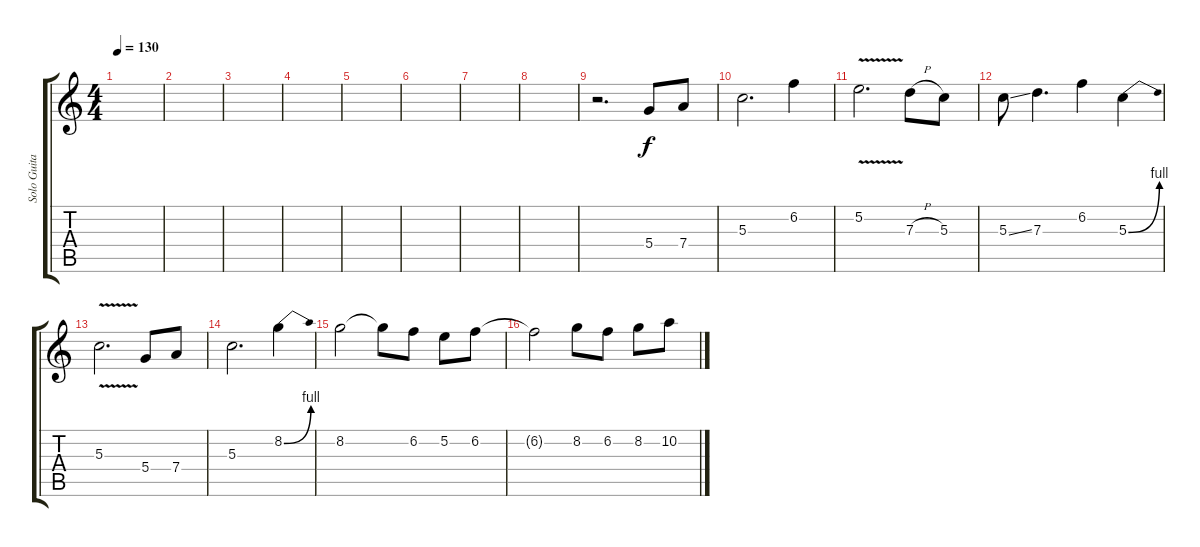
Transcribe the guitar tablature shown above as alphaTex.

\track ("Solo Guitar" "Solo Guita") {instrument overdrivenguitar}
\staff {score tabs}
\tuning (E4 B3 G3 D3 A2 E2) {hide}
\ts (4 4)
\tempo 130
\clef g2
\ks c
|
|
|
|
|
|
|
|
r.2{d} 5.4.8 7.4.8 |
5.3.2{d} 6.2.4 |
5.2{v}.2{d} 7.3{h}.8 5.3.8 |
5.3{ss}.8 7.3.4{d} 6.2.4 5.3{be (bend 0 0 60 4)}.4 |
5.3{v}.2{d} 5.4.8 7.4.8 |
5.3.2{d} 8.2{be (bend 0 0 60 4)}.4 |
8.2.2 8.2{t}.8 6.2.8 5.2.8 6.2.8 |
6.2{t}.2 8.2.8 6.2.8 8.2.8 10.2.8
